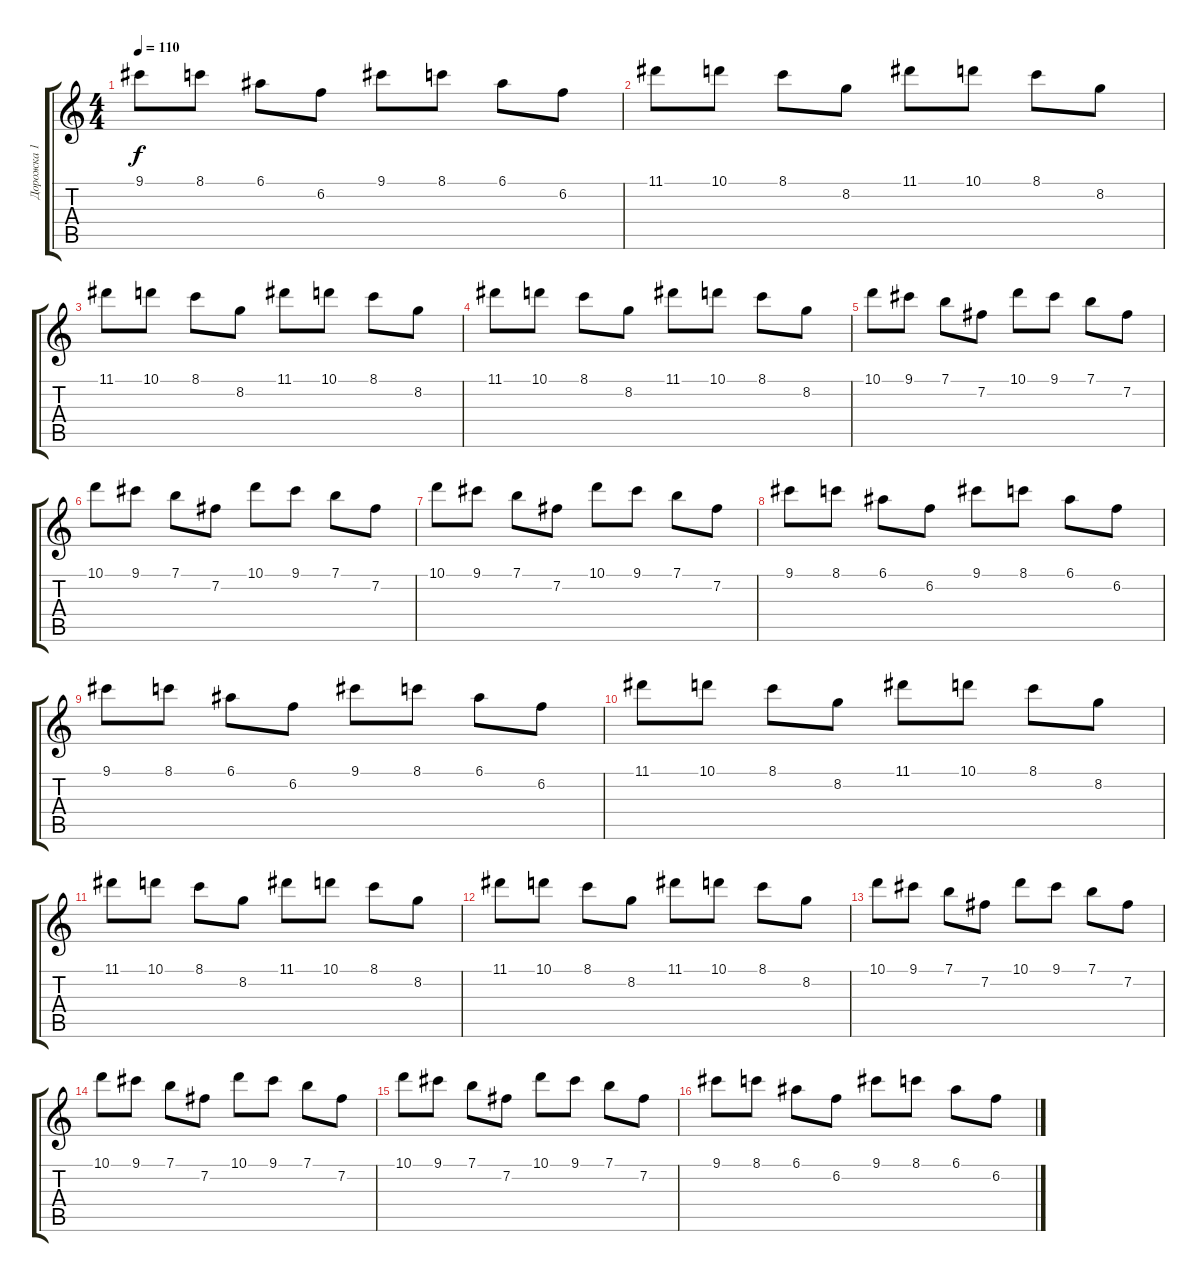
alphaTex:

\track ("Дорожка 1" "Дорожка 1") {instrument distortionguitar}
\staff {score tabs}
\tuning (E4 B3 G3 D3 A2 E2) {hide}
\ts (4 4)
\tempo 110
\clef g2
\ks c
9.1.8{dy f} 8.1.8 6.1.8 6.2.8 9.1.8 8.1.8 6.1.8 6.2.8 |
11.1.8{volume 7} 10.1.8 8.1.8 8.2.8 11.1.8 10.1.8 8.1.8 8.2.8 |
11.1.8 10.1.8 8.1.8 8.2.8 11.1.8 10.1.8 8.1.8 8.2.8 |
11.1.8 10.1.8 8.1.8 8.2.8 11.1.8 10.1.8 8.1.8 8.2.8 |
10.1.8 9.1.8 7.1.8 7.2.8 10.1.8 9.1.8 7.1.8 7.2.8 |
10.1.8 9.1.8{volume 3} 7.1.8 7.2.8 10.1.8 9.1.8 7.1.8 7.2.8 |
10.1.8 9.1.8 7.1.8 7.2.8 10.1.8 9.1.8 7.1.8 7.2.8 |
9.1.8 8.1.8 6.1.8 6.2.8 9.1.8 8.1.8 6.1.8 6.2.8 |
9.1.8 8.1.8 6.1.8 6.2.8 9.1.8 8.1.8 6.1.8 6.2.8 |
11.1.8 10.1.8 8.1.8{volume 0} 8.2.8 11.1.8 10.1.8 8.1.8 8.2.8 |
11.1.8 10.1.8 8.1.8 8.2.8 11.1.8 10.1.8 8.1.8 8.2.8 |
11.1.8 10.1.8 8.1.8 8.2.8 11.1.8 10.1.8 8.1.8 8.2.8 |
10.1.8 9.1.8 7.1.8 7.2.8 10.1.8 9.1.8 7.1.8 7.2.8 |
10.1.8 9.1.8 7.1.8 7.2.8 10.1.8 9.1.8 7.1.8 7.2.8 |
10.1.8 9.1.8 7.1.8 7.2.8 10.1.8 9.1.8 7.1.8 7.2.8 |
9.1.8 8.1.8 6.1.8 6.2.8 9.1.8 8.1.8 6.1.8 6.2.8
